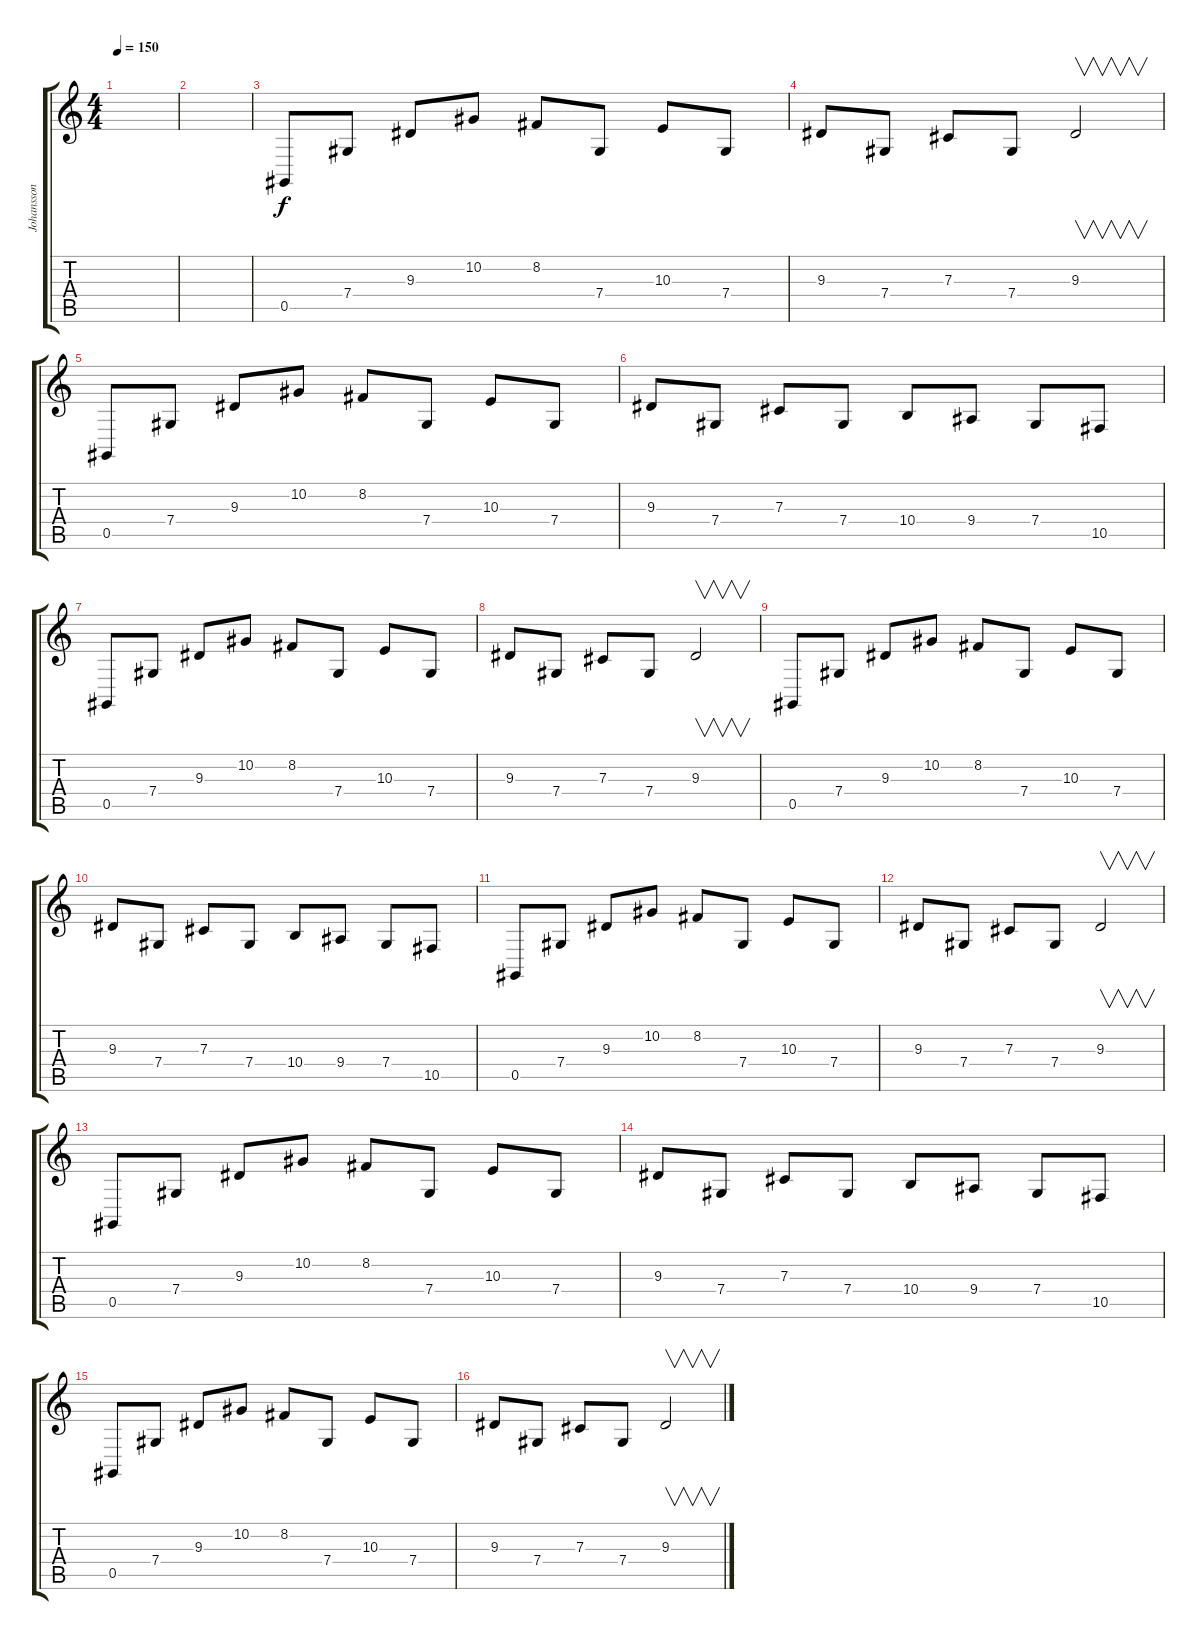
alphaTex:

\track ("Johansson" "Johansson") {instrument acousticgrandpiano}
\staff {score tabs}
\tuning (Eb4 Bb3 Gb3 Db3 Ab2 Eb2) {hide}
\ts (4 4)
\tempo 150
\clef g2
\ks c
|
|
0.5.8 7.4.8 9.3.8 10.2.8 8.2.8 7.4.8 10.3.8 7.4.8 |
9.3.8 7.4.8 7.3.8 7.4.8 9.3.2{v} |
0.5.8 7.4.8 9.3.8 10.2.8 8.2.8 7.4.8 10.3.8 7.4.8 |
9.3.8 7.4.8 7.3.8 7.4.8 10.4.8 9.4.8 7.4.8 10.5.8 |
0.5.8 7.4.8 9.3.8 10.2.8 8.2.8 7.4.8 10.3.8 7.4.8 |
9.3.8 7.4.8 7.3.8 7.4.8 9.3.2{v} |
0.5.8 7.4.8 9.3.8 10.2.8 8.2.8 7.4.8 10.3.8 7.4.8 |
9.3.8 7.4.8 7.3.8 7.4.8 10.4.8 9.4.8 7.4.8 10.5.8 |
0.5.8 7.4.8 9.3.8 10.2.8 8.2.8 7.4.8 10.3.8 7.4.8 |
9.3.8 7.4.8 7.3.8 7.4.8 9.3.2{v} |
0.5.8 7.4.8 9.3.8 10.2.8 8.2.8 7.4.8 10.3.8 7.4.8 |
9.3.8 7.4.8 7.3.8 7.4.8 10.4.8 9.4.8 7.4.8 10.5.8 |
0.5.8 7.4.8 9.3.8 10.2.8 8.2.8 7.4.8 10.3.8 7.4.8 |
9.3.8 7.4.8 7.3.8 7.4.8 9.3.2{v}
